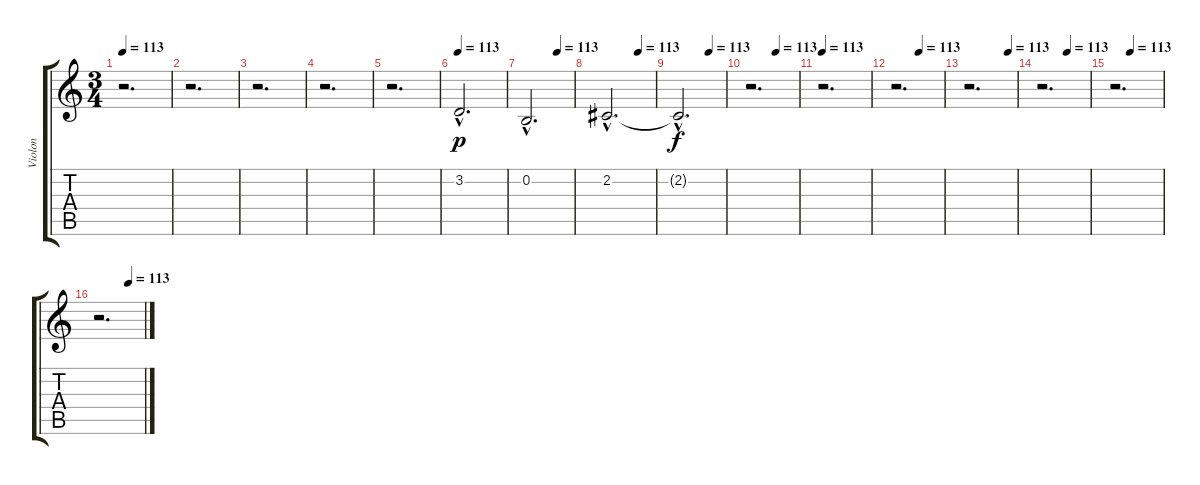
\track ("Violon" "Violon") {instrument violin}
\staff {score tabs}
\tuning (E4 B3 G3 D3 A2 E2) {hide}
\ts (3 4)
\tempo 113
\clef g2
\ks c
r.2{d dy p} |
r.2{d} |
r.2{d} |
r.2{d} |
r.2{d} |
\tempo 113
3.2{hac}.2{d} |
\tempo (113 0.6666666666666666)
0.2{hac}.2{d} |
\tempo (113 0.6666666666666666)
2.2{hac}.2{d} |
\tempo (113 0.6666666666666666)
2.2{hac t}.2{d dy f} |
\tempo (113 0.5416666666666666)
r.2{d} |
\tempo 113
r.2{d} |
\tempo (113 0.5)
r.2{d} |
\tempo (113 0.8333333333333334)
r.2{d} |
\tempo (113 0.5416666666666666)
r.2{d} |
\tempo (113 0.3333333333333333)
r.2{d} |
\tempo (113 0.6666666666666666)
r.2{d}
